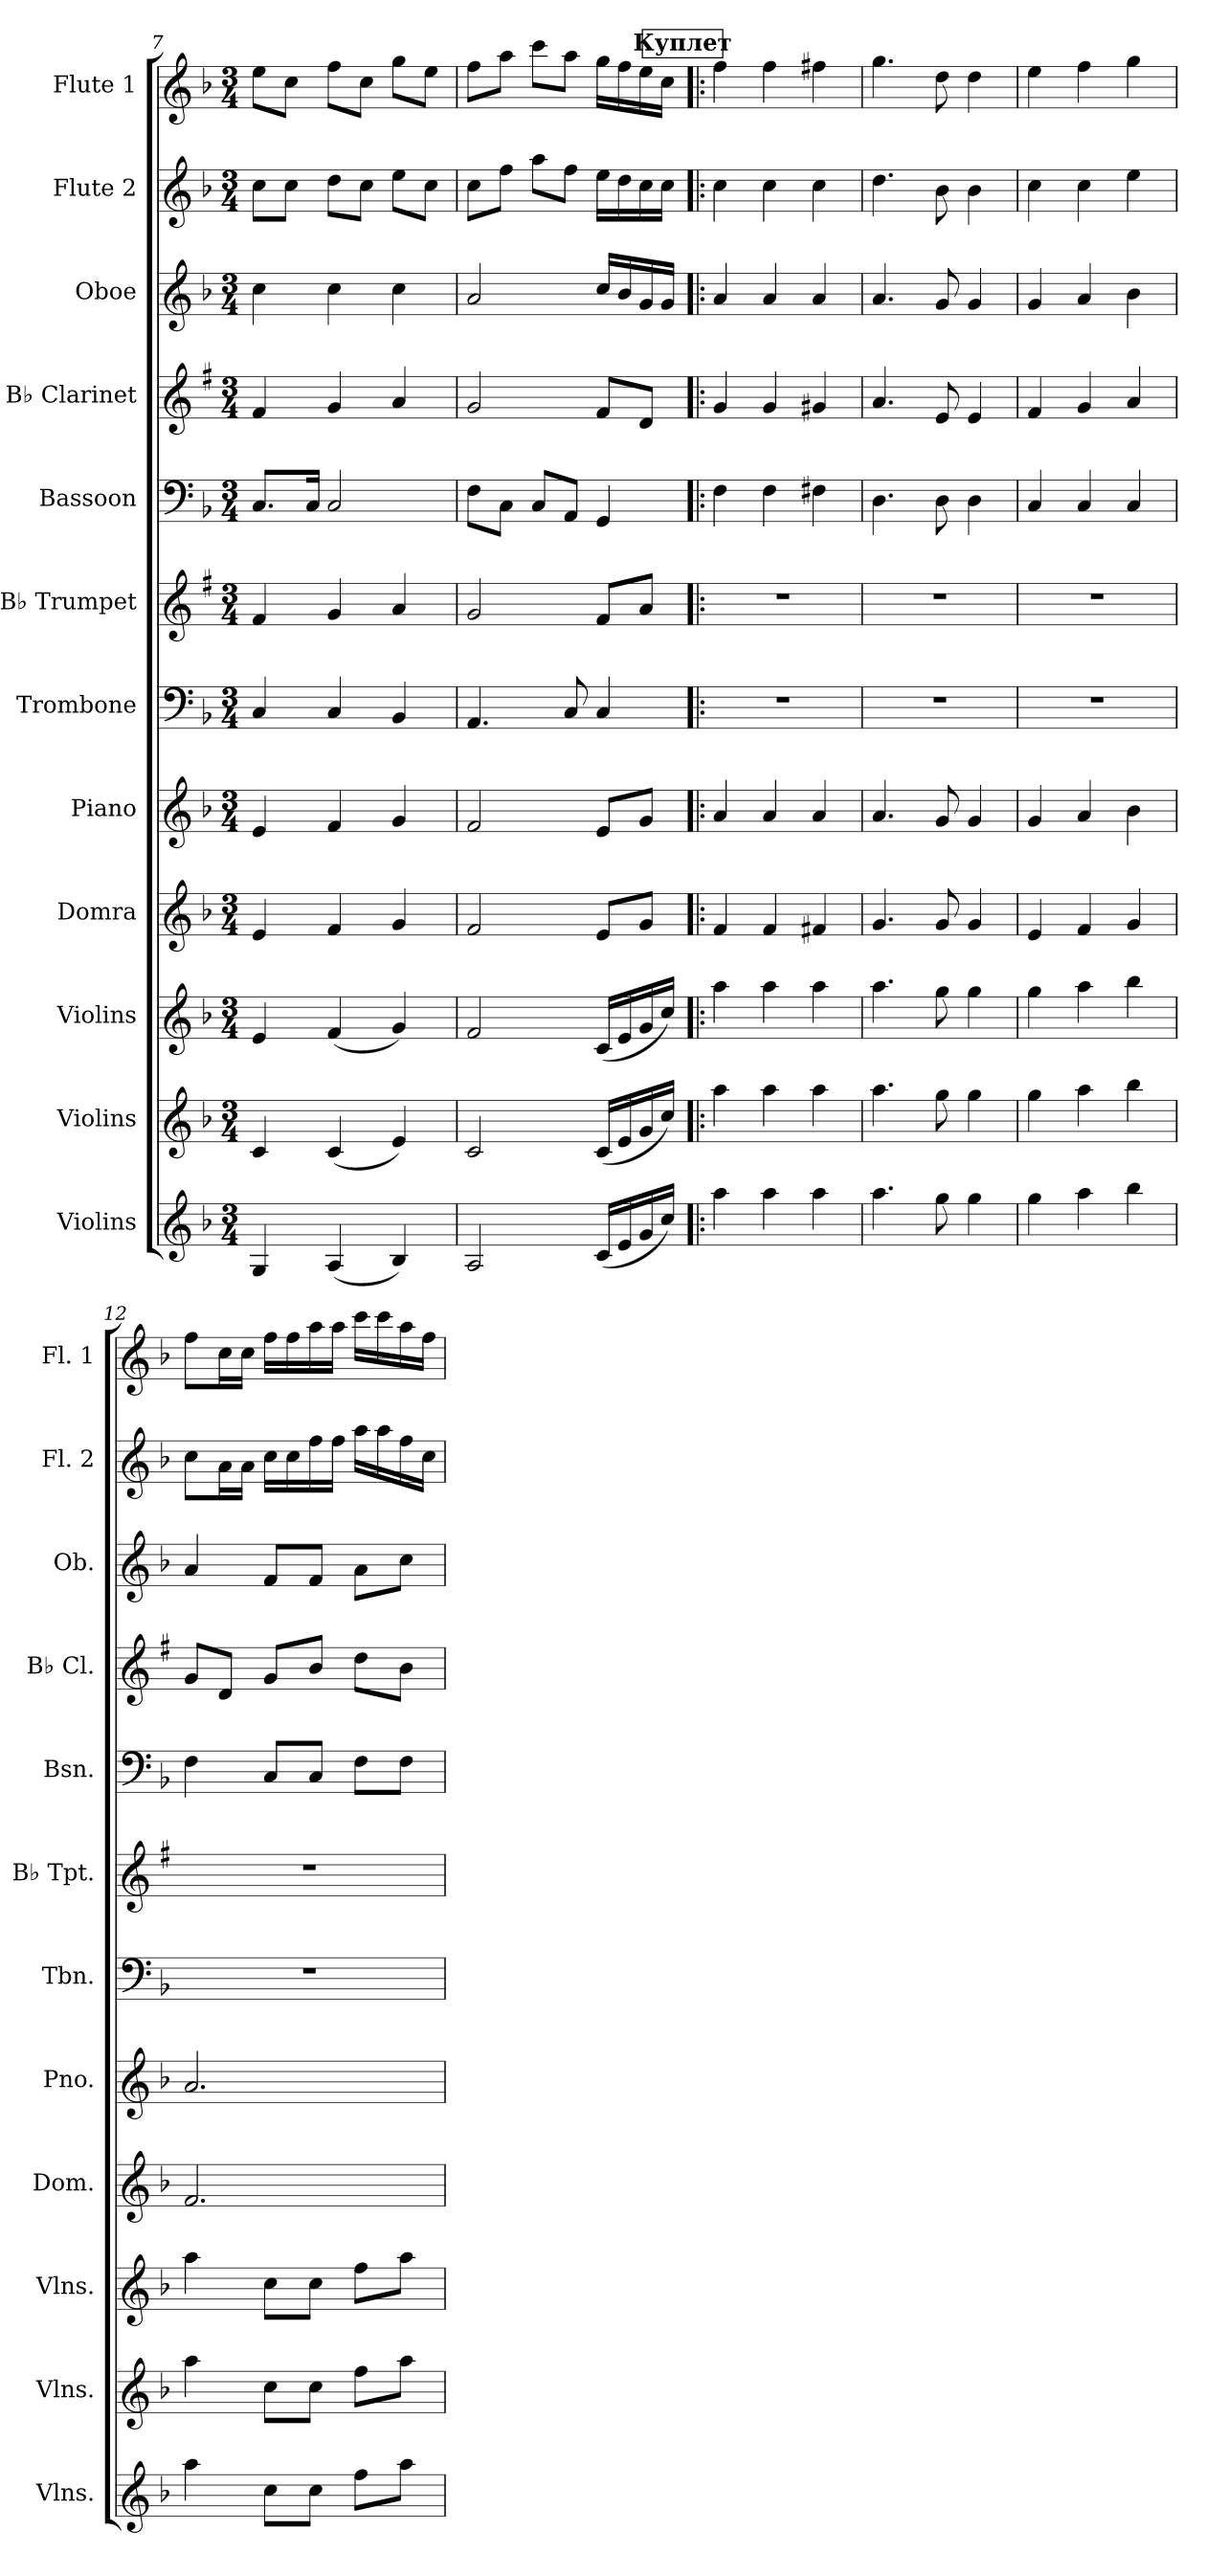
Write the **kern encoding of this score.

**kern	**kern	**kern	**kern	**kern	**kern	**kern	**kern	**kern	**kern	**kern	**kern
*part12	*part11	*part10	*part9	*part8	*part7	*part6	*part5	*part4	*part3	*part2	*part1
*staff12	*staff11	*staff10	*staff9	*staff8	*staff7	*staff6	*staff5	*staff4	*staff3	*staff2	*staff1
*I"Violins	*I"Violins	*I"Violins	*I"Domra	*I"Piano	*I"Trombone	*I"B♭ Trumpet	*I"Bassoon	*I"B♭ Clarinet	*I"Oboe	*I"Flute 2	*I"Flute 1
*I'Vlns.	*I'Vlns.	*I'Vlns.	*I'Dom.	*I'Pno.	*I'Tbn.	*I'B♭ Tpt.	*I'Bsn.	*I'B♭ Cl.	*I'Ob.	*I'Fl. 2	*I'Fl. 1
*clefG2	*clefG2	*clefG2	*clefG2	*clefG2	*clefF4	*clefG2	*clefF4	*clefG2	*clefG2	*clefG2	*clefG2
*	*	*	*	*	*	*ITrd1c2	*	*ITrd1c2	*	*	*
*k[b-]	*k[b-]	*k[b-]	*k[b-]	*k[b-]	*k[b-]	*k[b-]	*k[b-]	*k[b-]	*k[b-]	*k[b-]	*k[b-]
*M3/4	*M3/4	*M3/4	*M3/4	*M3/4	*M3/4	*M3/4	*M3/4	*M3/4	*M3/4	*M3/4	*M3/4
=7	=7	=7	=7	=7	=7	=7	=7	=7	=7	=7	=7
4G/	4c/	4e/	4e/	4e/	4C/	4e/	8.C/L	4e/	4cc\	8cc\L	8ee\L
.	.	.	.	.	.	.	.	.	.	8cc\J	8cc\J
.	.	.	.	.	.	.	16C/Jk	.	.	.	.
(<4A/	(<4c/	(<4f/	4f/	4f/	4C/	4f/	2C/	4f/	4cc\	8dd\L	8ff\L
.	.	.	.	.	.	.	.	.	.	8cc\J	8cc\J
4B-/)	4e/)	4g/)	4g/	4g/	4BB-/	4g/	.	4g/	4cc\	8ee\L	8gg\L
.	.	.	.	.	.	.	.	.	.	8cc\J	8ee\J
=8	=8	=8	=8	=8	=8	=8	=8	=8	=8	=8	=8
2A/	2c/	2f/	2f/	2f/	4.AA/	2f/	8F\L	2f/	2a/	8cc\L	8ff\L
.	.	.	.	.	.	.	8C\J	.	.	8ff\J	8aa\J
.	.	.	.	.	.	.	8C/L	.	.	8aa\L	8ccc\L
.	.	.	.	.	8C/	.	8AA/J	.	.	8ff\J	8aa\J
(<16c/LL	(<16c/LL	(<16c/LL	8e/L	8e/L	4C/	8e/L	4GG/	8e/L	16cc/LL	16ee\LL	16gg\LL
16e/	16e/	16e/	.	.	.	.	.	.	16b-/	16dd\	16ff\
16g/	16g/	16g/	8g/J	8g/J	.	8g/J	.	8c/J	16g/	16cc\	16ee\
16cc/JJ)	16cc/JJ)	16cc/JJ)	.	.	.	.	.	.	16g/JJ	16cc\JJ	16cc\JJ
!!LO:PB:g=z
!!LO:REH:place=s1:a:B:fs=14:t=Куплет
=9!|:	=9!|:	=9!|:	=9!|:	=9!|:	=9!|:	=9!|:	=9!|:	=9!|:	=9!|:	=9!|:	=9!|:
4aa\	4aa\	4aa\	4f/	4a/	2.r	2.r	4F\	4f/	4a/	4cc\	4ff\
4aa\	4aa\	4aa\	4f/	4a/	.	.	4F\	4f/	4a/	4cc\	4ff\
4aa\	4aa\	4aa\	4f#X/	4a/	.	.	4F#X\	4f#X/	4a/	4cc\	4ff#X\
=10	=10	=10	=10	=10	=10	=10	=10	=10	=10	=10	=10
4.aa\	4.aa\	4.aa\	4.g/	4.a/	2.r	2.r	4.D\	4.g/	4.a/	4.dd\	4.gg\
8gg\	8gg\	8gg\	8g/	8g/	.	.	8D\	8d/	8g/	8b-\	8dd\
4gg\	4gg\	4gg\	4g/	4g/	.	.	4D\	4d/	4g/	4b-\	4dd\
=11	=11	=11	=11	=11	=11	=11	=11	=11	=11	=11	=11
4gg\	4gg\	4gg\	4e/	4g/	2.r	2.r	4C/	4e/	4g/	4cc\	4ee\
4aa\	4aa\	4aa\	4f/	4a/	.	.	4C/	4f/	4a/	4cc\	4ff\
4bb-\	4bb-\	4bb-\	4g/	4b-\	.	.	4C/	4g/	4b-\	4ee\	4gg\
=12	=12	=12	=12	=12	=12	=12	=12	=12	=12	=12	=12
4aa\	4aa\	4aa\	2.f/	2.a/	2.r	2.r	4F\	8f/L	4a/	8cc\L	8ff\L
.	.	.	.	.	.	.	.	8c/J	.	16a\L	16cc\L
.	.	.	.	.	.	.	.	.	.	16a\JJ	16cc\JJ
8cc\L	8cc\L	8cc\L	.	.	.	.	8C/L	8f/L	8f/L	16cc\LL	16ff\LL
.	.	.	.	.	.	.	.	.	.	16cc\	16ff\
8cc\J	8cc\J	8cc\J	.	.	.	.	8C/J	8a/J	8f/J	16ff\	16aa\
.	.	.	.	.	.	.	.	.	.	16ff\JJ	16aa\JJ
8ff\L	8ff\L	8ff\L	.	.	.	.	8F\L	8cc\L	8a\L	16aa\LL	16ccc\LL
.	.	.	.	.	.	.	.	.	.	16aa\	16ccc\
8aa\J	8aa\J	8aa\J	.	.	.	.	8F\J	8a\J	8cc\J	16ff\	16aa\
.	.	.	.	.	.	.	.	.	.	16cc\JJ	16ff\JJ
=	=	=	=	=	=	=	=	=	=	=	=
*-	*-	*-	*-	*-	*-	*-	*-	*-	*-	*-	*-
